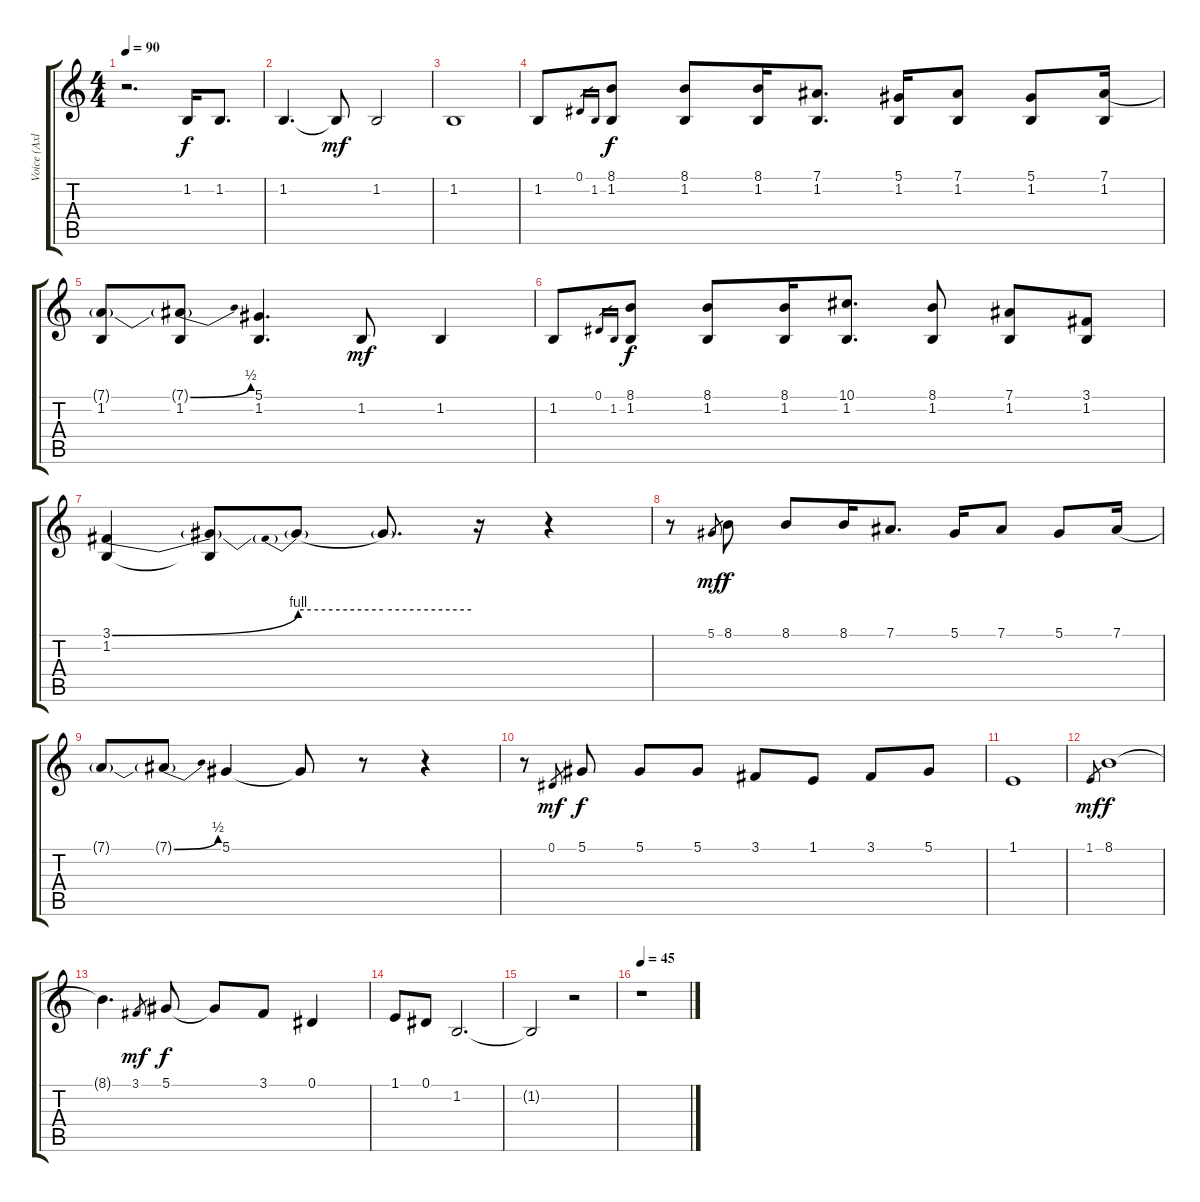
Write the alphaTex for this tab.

\track ("Voice (Axl)" "Voice (Axl") {instrument lead2sawtooth}
\staff {score tabs}
\tuning (Eb4 Bb3 Gb3 Db3 Ab2 Eb2) {hide}
\ts (4 4)
\tempo 90
\clef g2
\ks c
r.2{d dy f} 1.2.16 1.2.8{d} |
1.2.4{d} 1.2{t}.8{dy mf} 1.2.2 |
1.2.1 |
1.2.8 0.1.16{gr} 1.2.16{gr} (8.1 1.2).8{dy f} (8.1 1.2).8 (8.1 1.2).16 (7.1 1.2).8{d} (5.1 1.2).16 (7.1 1.2).8 (5.1 1.2).8 (7.1{be (hold 0 0 60 0)} 1.2).16 |
(7.1{t} 1.2).8 (7.1{be (bend 0 0 60 2) t} 1.2).8 (5.1 1.2).4{d} 1.2.8{dy mf} 1.2.4 |
1.2.8 0.1.16{gr} 1.2.16{gr} (8.1 1.2).8{dy f} (8.1 1.2).8 (8.1 1.2).16 (10.1 1.2).8{d} (8.1 1.2).8 (7.1 1.2).8 (3.1 1.2).8 |
(3.1{be (bend 0 0 60 4)} 1.2).4 (3.1{t} 1.2{t}).8 3.1{be (prebend 0 4 60 4) t}.8 3.1{be (hold 0 4 60 4) t}.8{d} r.16 r.4 |
r.8 5.1.8{gr dy mf} 8.1.8{dy f} 8.1.8 8.1.16 7.1.8{d} 5.1.16 7.1.8 5.1.8 7.1{be (hold 0 0 60 0)}.16 |
7.1{t}.8 7.1{be (bend 0 0 60 2) t}.8 5.1.4 5.1{t}.8 r.8 r.4 |
r.8 0.1.8{gr dy mf} 5.1.8{dy f} 5.1.8 5.1.8 3.1.8 1.1.8 3.1.8 5.1.8 |
1.1.1 |
1.1.8{gr dy mf} 8.1.1{dy f} |
8.1{t}.4{d} 3.1.8{gr dy mf} 5.1.8{dy f} 5.1{t}.8 3.1.8 0.1.4 |
1.1.8 0.1.8 1.2.2{d} |
1.2{t}.2 r.2 |
\tempo 45
r.1
